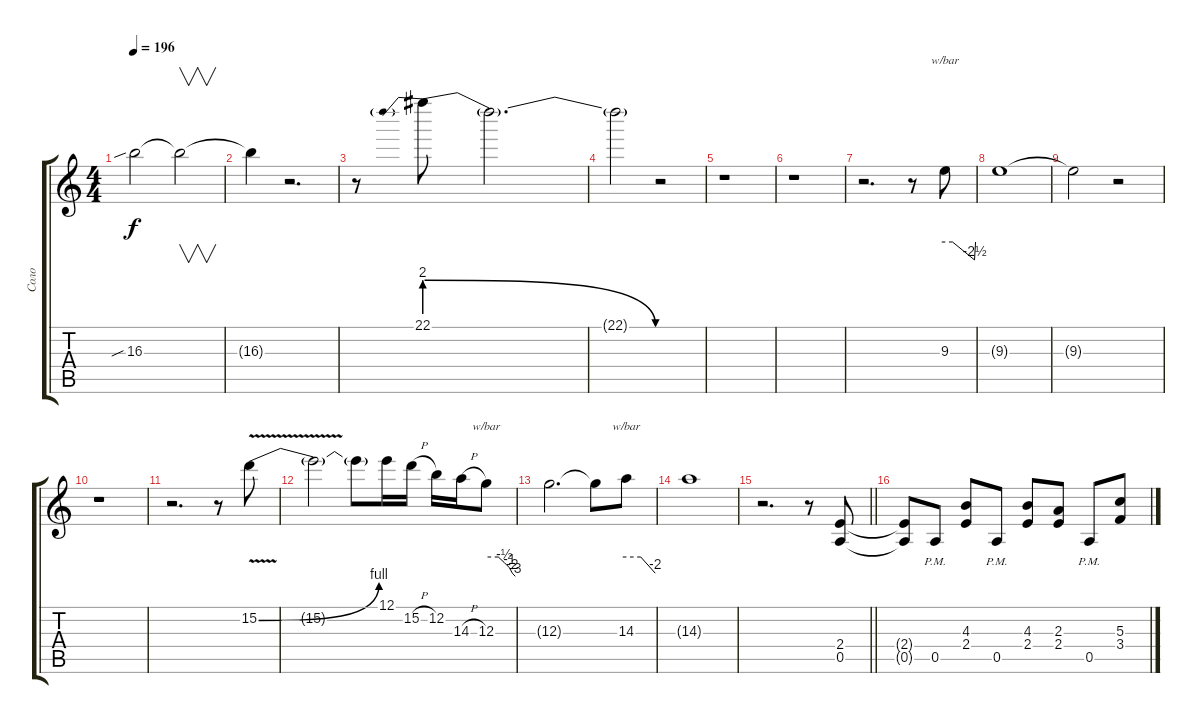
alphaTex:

\track ("Соло" "Соло") {instrument distortionguitar}
\staff {score tabs}
\tuning (E4 B3 G3 D3 A2 E2) {hide}
\ts (4 4)
\tempo 196
\clef g2
\ks c
16.3{sib t}.2{dy f} 16.3{t}.2{v} |
16.3{t}.4 r.2{d} |
r.8 22.1{be (prebendrelease 0 8 60 0)}.8 22.1{t}.2{d} |
22.1{t}.2 r.2 |
r.1 |
r.1 |
r.2{d} r.8 9.3.8{tbe (custom default 0 0 15 0 58 -10 60 0)} |
9.3{t}.1 |
9.3{t}.2 r.2 |
r.1 |
r.2{d} r.8 15.2{be (bend 0 0 60 4) v}.8 |
15.2{t}.2 15.2{t}.8 12.1.16 15.2{h}.16 12.2.16 14.3{h}.16 12.3.8{tbe (custom default 0 0 25 0 37 -2 48 -4 54 -8 60 -12)} |
12.3{t}.2{d} 12.3{t}.8 14.3.8{tbe (custom default 0 0 30 0 60 -8)} |
14.3{t}.1 |
\barLineRight lightlight
r.2{d} r.8 (2.4 0.5).8 |
(2.4{t} 0.5{t}).8 0.5{pm}.8 (4.3 2.4).8 0.5{pm}.8 (4.3 2.4).8 (2.3 2.4).8 0.5{pm}.8 (5.3 3.4).8
